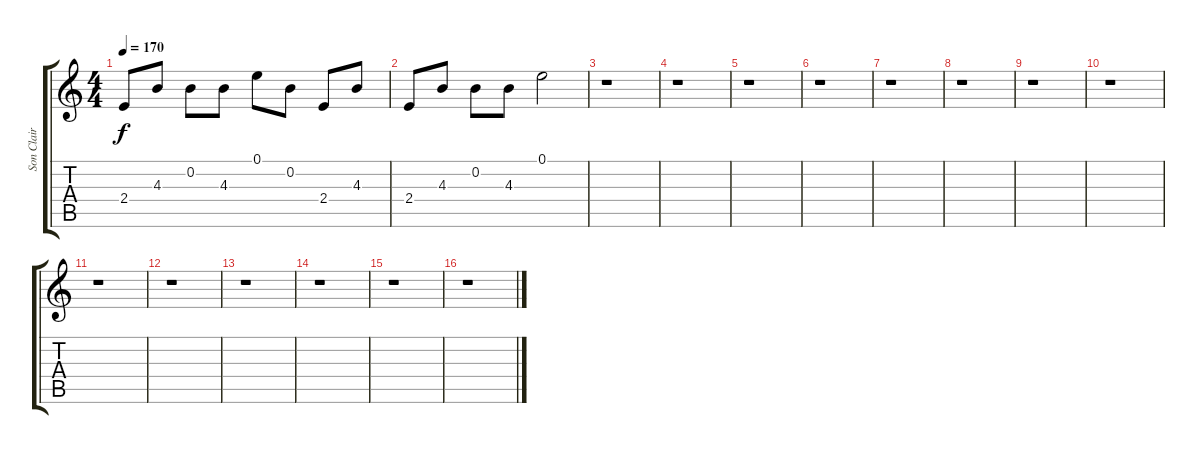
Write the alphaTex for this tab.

\track ("Son Clair" "Son Clair") {instrument electricguitarclean}
\staff {score tabs}
\tuning (E4 B3 G3 D3 A2 E2) {hide}
\ts (4 4)
\tempo 170
\clef g2
\ks c
2.4.8{dy f} 4.3.8 0.2.8 4.3.8 0.1.8 0.2.8 2.4.8 4.3.8 |
2.4.8 4.3.8 0.2.8 4.3.8 0.1.2 |
r.1 |
r.1 |
r.1 |
r.1 |
r.1 |
r.1 |
r.1 |
r.1 |
r.1 |
r.1 |
r.1 |
r.1 |
r.1 |
r.1
